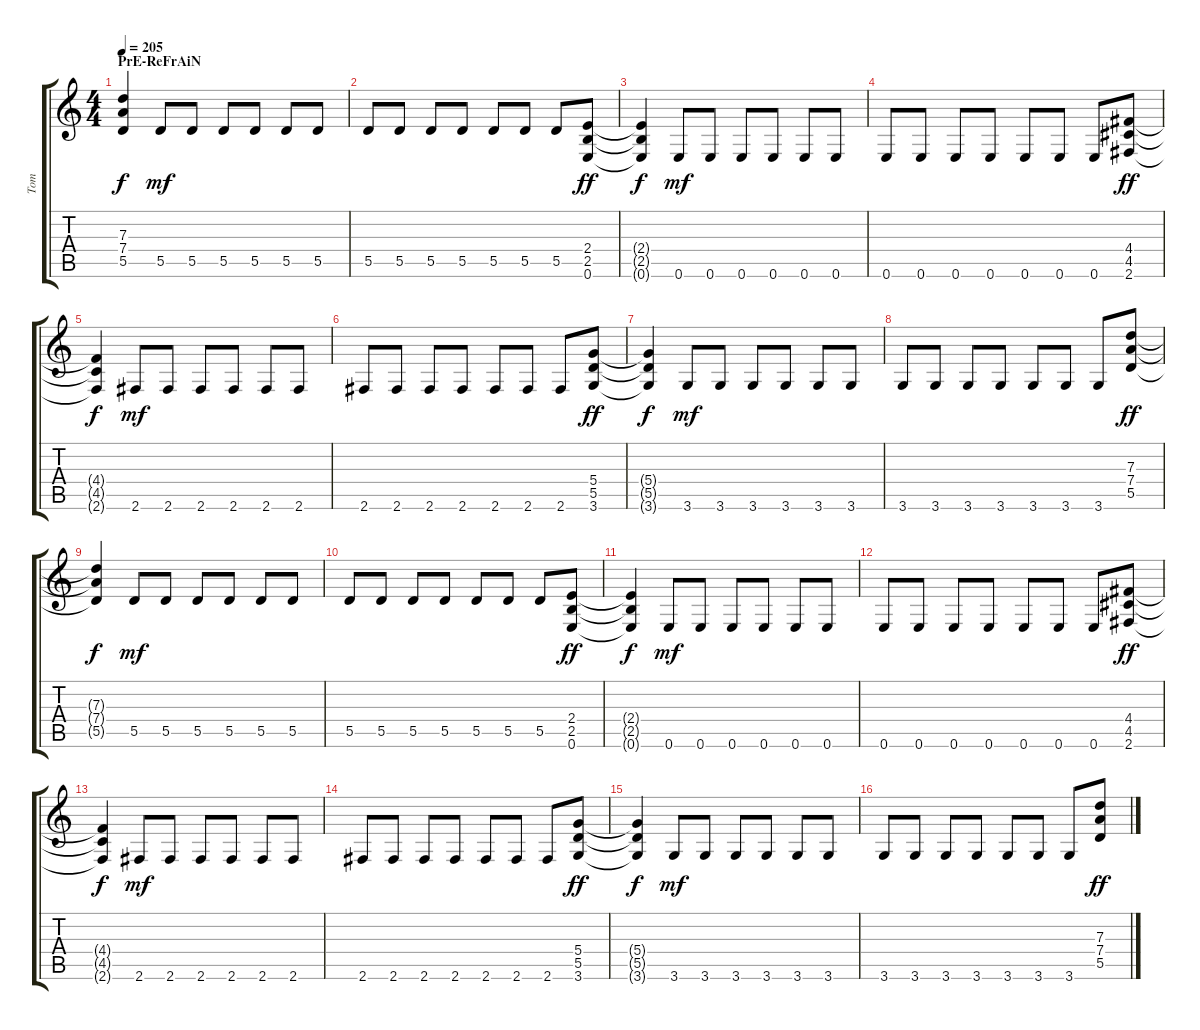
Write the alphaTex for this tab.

\track ("Tom" "Tom") {instrument overdrivenguitar}
\staff {score tabs}
\tuning (E4 B3 G3 D3 A2 E2) {hide}
\ts (4 4)
\section ("" "PrE-ReFrAiN")
\tempo 205
\clef g2
\ks c
(7.3{t} 7.4{t} 5.5{t}).4{dy f} 5.5.8{dy mf} 5.5.8 5.5.8 5.5.8 5.5.8 5.5.8 |
5.5.8 5.5.8 5.5.8 5.5.8 5.5.8 5.5.8 5.5.8 (2.4 2.5 0.6).8{dy ff} |
(2.4{t} 2.5{t} 0.6{t}).4{dy f} 0.6.8{dy mf} 0.6.8 0.6.8 0.6.8 0.6.8 0.6.8 |
0.6.8 0.6.8 0.6.8 0.6.8 0.6.8 0.6.8 0.6.8 (4.4 4.5 2.6).8{dy ff} |
(4.4{t} 4.5{t} 2.6{t}).4{dy f} 2.6.8{dy mf} 2.6.8 2.6.8 2.6.8 2.6.8 2.6.8 |
2.6.8 2.6.8 2.6.8 2.6.8 2.6.8 2.6.8 2.6.8 (5.4 5.5 3.6).8{dy ff} |
(5.4{t} 5.5{t} 3.6{t}).4{dy f} 3.6.8{dy mf} 3.6.8 3.6.8 3.6.8 3.6.8 3.6.8 |
3.6.8 3.6.8 3.6.8 3.6.8 3.6.8 3.6.8 3.6.8 (7.3 7.4 5.5).8{dy ff} |
(7.3{t} 7.4{t} 5.5{t}).4{dy f} 5.5.8{dy mf} 5.5.8 5.5.8 5.5.8 5.5.8 5.5.8 |
5.5.8 5.5.8 5.5.8 5.5.8 5.5.8 5.5.8 5.5.8 (2.4 2.5 0.6).8{dy ff} |
(2.4{t} 2.5{t} 0.6{t}).4{dy f} 0.6.8{dy mf} 0.6.8 0.6.8 0.6.8 0.6.8 0.6.8 |
0.6.8 0.6.8 0.6.8 0.6.8 0.6.8 0.6.8 0.6.8 (4.4 4.5 2.6).8{dy ff} |
(4.4{t} 4.5{t} 2.6{t}).4{dy f} 2.6.8{dy mf} 2.6.8 2.6.8 2.6.8 2.6.8 2.6.8 |
2.6.8 2.6.8 2.6.8 2.6.8 2.6.8 2.6.8 2.6.8 (5.4 5.5 3.6).8{dy ff} |
(5.4{t} 5.5{t} 3.6{t}).4{dy f} 3.6.8{dy mf} 3.6.8 3.6.8 3.6.8 3.6.8 3.6.8 |
3.6.8 3.6.8 3.6.8 3.6.8 3.6.8 3.6.8 3.6.8 (7.3 7.4 5.5).8{dy ff volume 13 instrument acousticguitarsteel}
